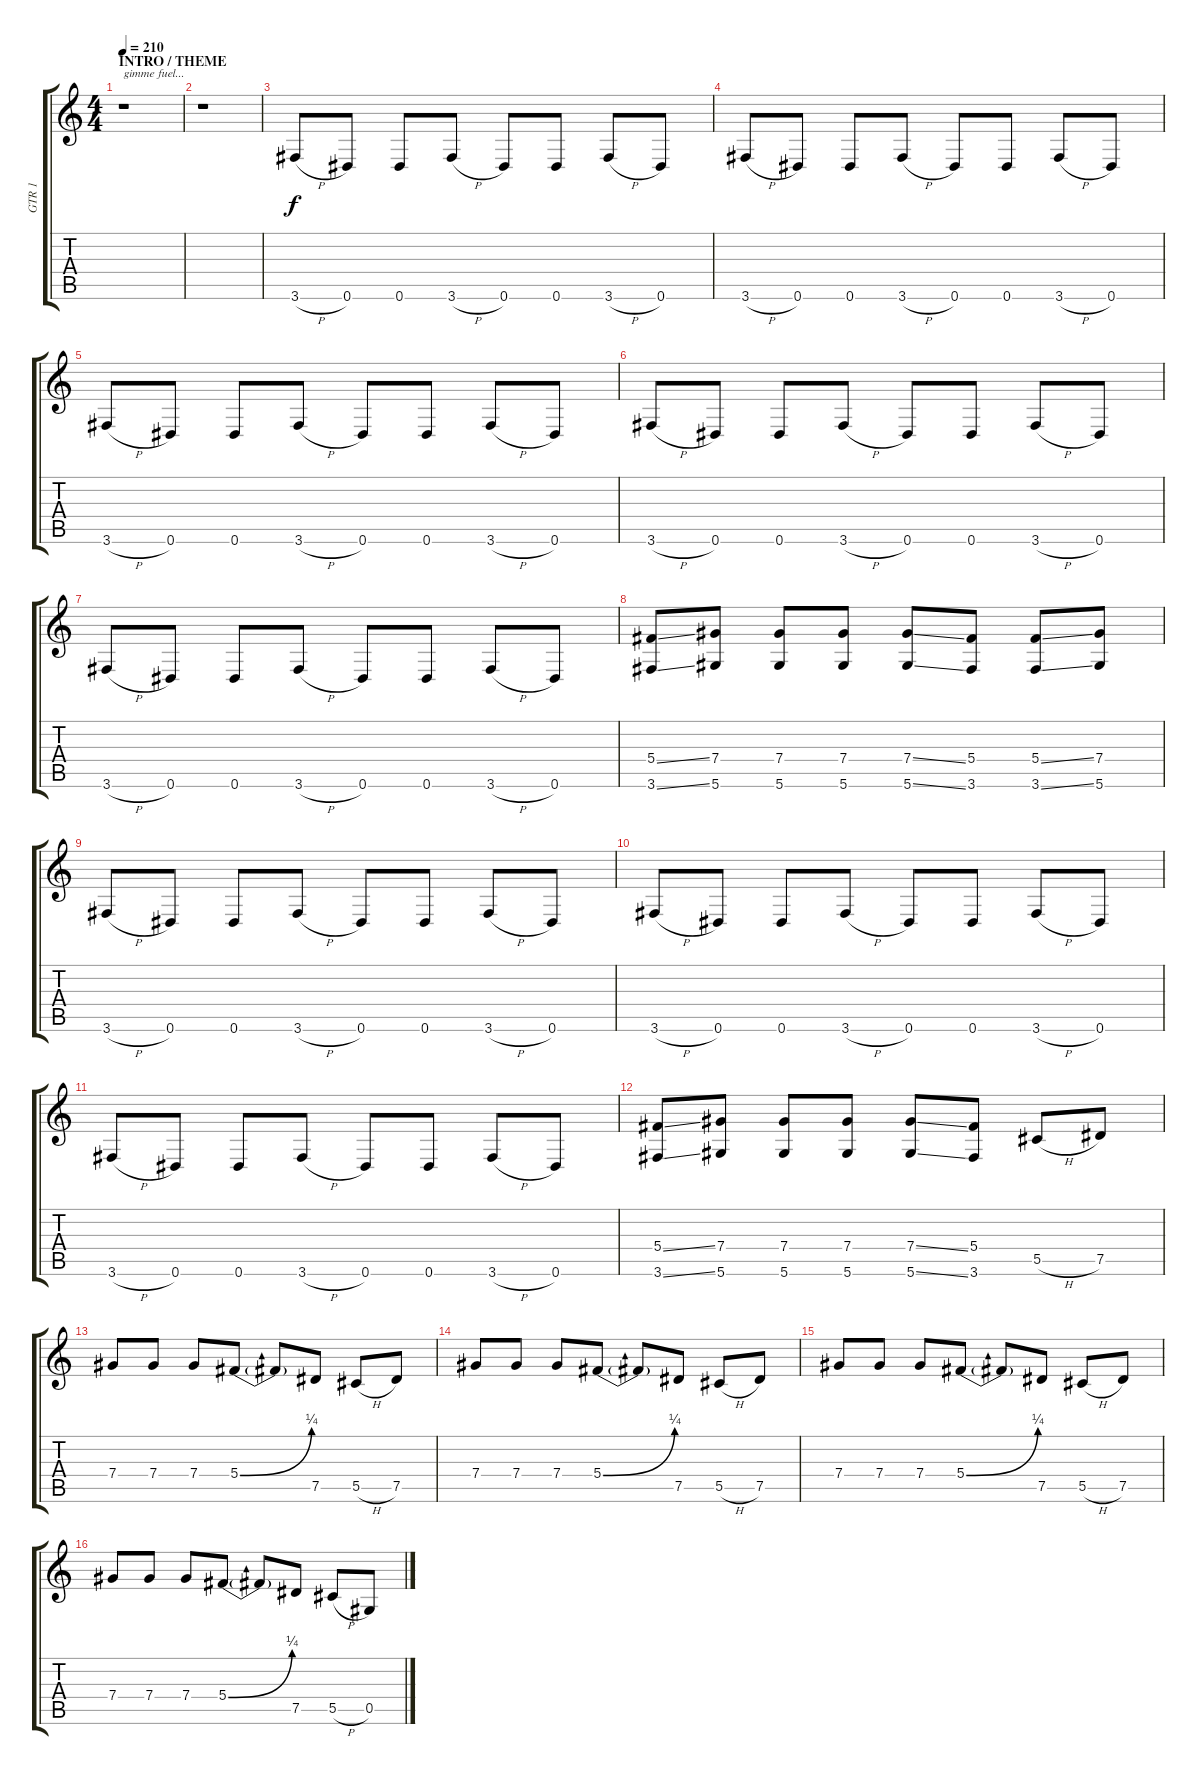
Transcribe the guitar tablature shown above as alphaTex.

\track ("GTR 1" "GTR 1") {instrument distortionguitar}
\staff {score tabs}
\tuning (Eb4 Bb3 Gb3 Db3 Ab2 Eb2) {hide}
\ts (4 4)
\section ("" "INTRO / THEME")
\tempo 210
\clef g2
\ks c
r.1{txt "gimme fuel..." dy f instrument distortionguitar} |
r.1 |
3.6{h}.8 0.6.8 0.6.8 3.6{h}.8 0.6.8 0.6.8 3.6{h}.8 0.6.8 |
3.6{h}.8 0.6.8 0.6.8 3.6{h}.8 0.6.8 0.6.8 3.6{h}.8 0.6.8 |
3.6{h}.8 0.6.8 0.6.8 3.6{h}.8 0.6.8 0.6.8 3.6{h}.8 0.6.8 |
3.6{h}.8 0.6.8 0.6.8 3.6{h}.8 0.6.8 0.6.8 3.6{h}.8 0.6.8 |
3.6{h}.8 0.6.8 0.6.8 3.6{h}.8 0.6.8 0.6.8 3.6{h}.8 0.6.8 |
(5.4{ss} 3.6{ss}).8 (7.4 5.6).8 (7.4 5.6).8 (7.4 5.6).8 (7.4{ss} 5.6{ss}).8 (5.4 3.6).8 (5.4{ss} 3.6{ss}).8 (7.4 5.6).8 |
3.6{h}.8 0.6.8 0.6.8 3.6{h}.8 0.6.8 0.6.8 3.6{h}.8 0.6.8 |
3.6{h}.8 0.6.8 0.6.8 3.6{h}.8 0.6.8 0.6.8 3.6{h}.8 0.6.8 |
3.6{h}.8 0.6.8 0.6.8 3.6{h}.8 0.6.8 0.6.8 3.6{h}.8 0.6.8 |
(5.4{ss} 3.6{ss}).8 (7.4 5.6).8 (7.4 5.6).8 (7.4 5.6).8 (7.4{ss} 5.6{ss}).8 (5.4 3.6).8 5.5{h}.8 7.5.8 |
7.4.8 7.4.8 7.4.8 5.4{be (bend 0 0 60 1)}.8 5.4{t}.8 7.5.8 5.5{h}.8 7.5.8 |
7.4.8 7.4.8 7.4.8 5.4{be (bend 0 0 60 1)}.8 5.4{t}.8 7.5.8 5.5{h}.8 7.5.8 |
7.4.8 7.4.8 7.4.8 5.4{be (bend 0 0 60 1)}.8 5.4{t}.8 7.5.8 5.5{h}.8 7.5.8 |
7.4.8 7.4.8 7.4.8 5.4{be (bend 0 0 60 1)}.8 5.4{t}.8 7.5.8 5.5{h}.8 0.5.8
